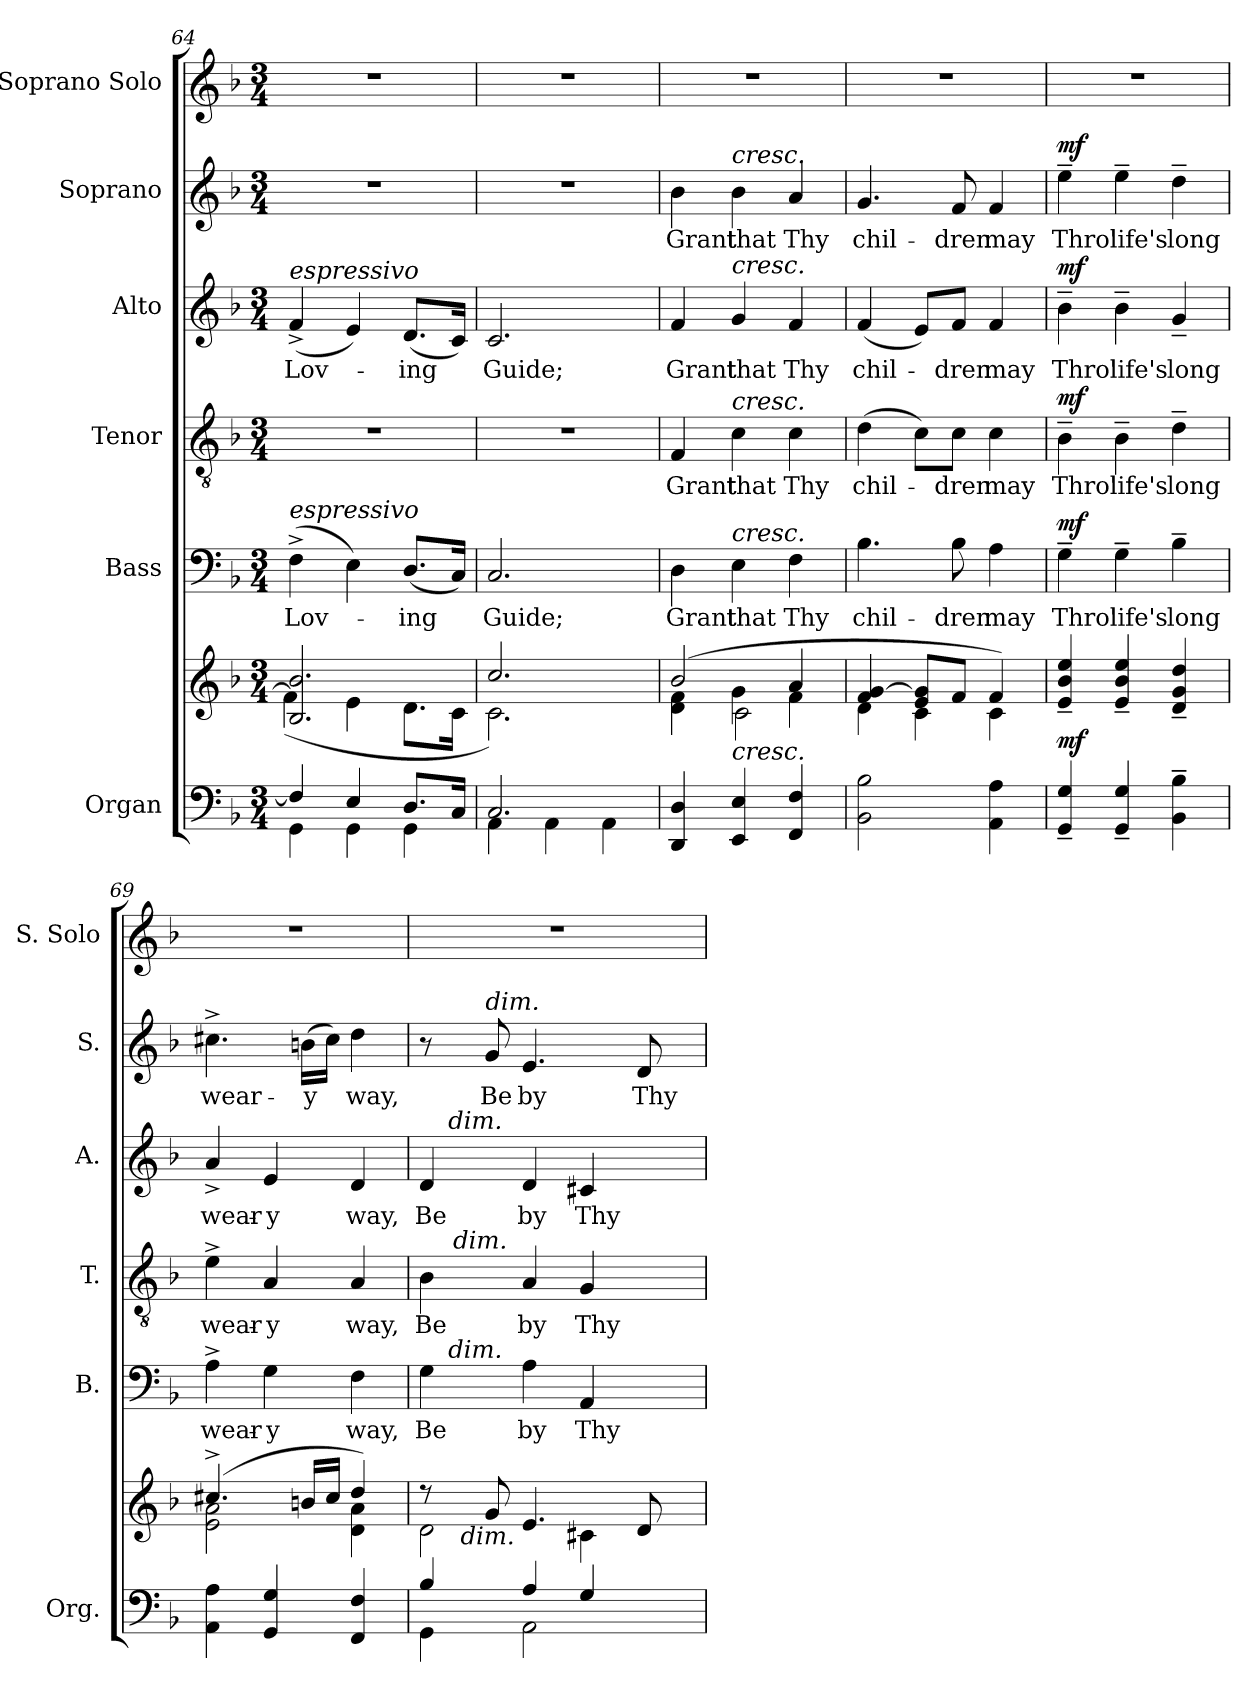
**kern	**kern	**dynam	**kern	**text	**dynam	**kern	**text	**dynam	**kern	**text	**dynam	**kern	**text	**dynam	**kern
*part6	*part6	*part6	*part5	*part5	*part5	*part4	*part4	*part4	*part3	*part3	*part3	*part2	*part2	*part2	*part1
*staff7	*staff6	*staff6/7	*staff5	*staff5	*staff5	*staff4	*staff4	*staff4	*staff3	*staff3	*staff3	*staff2	*staff2	*staff2	*staff1
*I"Organ	*	*	*I"Bass	*	*	*I"Tenor	*	*	*I"Alto	*	*	*I"Soprano	*	*	*I"Soprano Solo
*I'Org.	*	*	*I'B.	*	*	*I'T.	*	*	*I'A.	*	*	*I'S.	*	*	*I'S. Solo
*clefF4	*clefG2	*	*clefF4	*	*	*clefGv2	*	*	*clefG2	*	*	*clefG2	*	*	*clefG2
*	*	*	*	*	*	*ITrd7c12	*	*	*	*	*	*	*	*	*
*k[b-]	*k[b-]	*	*k[b-]	*	*	*k[b-]	*	*	*k[b-]	*	*	*k[b-]	*	*	*k[b-]
*F:	*F:	*	*F:	*	*	*F:	*	*	*F:	*	*	*F:	*	*	*F:
*M3/4	*M3/4	*	*M3/4	*	*	*M3/4	*	*	*M3/4	*	*	*M3/4	*	*	*M3/4
=64	=64	=64	=64	=64	=64	=64	=64	=64	=64	=64	=64	=64	=64	=64	=64
*^	*^	*	*	*	*	*	*	*	*	*	*	*	*	*	*
!	!	!	!	!	!	!LO:LY:b:color=#000000	!	!LO:N:vis=1	!	!	!	!	!	!	!	!	!
!	!	!	!	!	!	!	!	!	!	!	!LO:TX:a:i:t=espressivo	!	!	!	!	!	!
!	!	!	!	!	!LO:TX:a:i:t=espressivo	!	!	!	!	!	!	!	!	!	!	!	!
!	!	!	!	!	!	!	!	!	!	!	!	!LO:LY:b:color=#000000	!	!LO:N:vis=1	!	!	!LO:N:vis=1
4Fi/]	4GGi\	2.B-i/ 2.b-i	(4fi\]	.	(4F^i\	Lov-	.	2.r	.	.	(4f^i/	Lov-	.	2.r	.	.	2.r
4Ei/	4GGi\	.	4ei\	.	4Ei\)	.	.	.	.	.	4ei/)	.	.	.	.	.	.
!	!	!	!	!	!	!LO:LY:b:color=#000000	!	!	!	!	!	!	!	!	!	!	!
!	!	!	!	!	!	!	!	!	!	!	!	!LO:LY:b:color=#000000	!	!	!	!	!
8.Di/L	4GGi\	.	8.di\L	.	(8.Di/L	-ing	.	.	.	.	(8.di/L	-ing	.	.	.	.	.
16Ci/Jk	.	.	16ci\Jk	.	16Ci/Jk)	.	.	.	.	.	16ci/Jk)	.	.	.	.	.	.
=65	=65	=65	=65	=65	=65	=65	=65	=65	=65	=65	=65	=65	=65	=65	=65	=65	=65
!	!	!	!	!	!	!LO:LY:b:color=#000000	!	!LO:N:vis=1	!	!	!	!	!	!	!	!	!
!	!	!	!	!	!	!	!	!	!	!	!	!LO:LY:b:color=#000000	!	!LO:N:vis=1	!	!	!LO:N:vis=1
2.Ci/	4AAi\	2.cci/	2.ci\)	.	2.Ci/	Guide;	.	2.r	.	.	2.ci/	Guide;	.	2.r	.	.	2.r
.	4AAi\	.	.	.	.	.	.	.	.	.	.	.	.	.	.	.	.
.	4AAi\	.	.	.	.	.	.	.	.	.	.	.	.	.	.	.	.
*v	*v	*	*	*	*	*	*	*	*	*	*	*	*	*	*	*	*
=66	=66	=66	=66	=66	=66	=66	=66	=66	=66	=66	=66	=66	=66	=66	=66	=66
*	*	*^	*	*	*	*	*	*	*	*	*	*	*	*	*	*
*^	*	*	*	*	*	*	*	*	*	*	*	*	*	*	*	*	*
!	!	!	!	!	!	!	!LO:LY:b:color=#000000	!	!	!	!	!	!	!	!	!	!	!
*v	*v	*	*	*	*	*	*	*	*	*	*	*	*	*	*	*	*	*
*^	*	*	*	*	*	*	*	*	*	*	*	*	*	*	*	*	*
!	!	!	!	!	!	!	!	!	!	!LO:LY:b:color=#000000	!	!	!	!	!	!	!	!
*v	*v	*	*	*	*	*	*	*	*	*	*	*	*	*	*	*	*	*
*^	*	*	*	*	*	*	*	*	*	*	*	*	*	*	*	*	*
!	!	!	!	!	!	!	!	!	!	!	!	!	!LO:LY:b:color=#000000	!	!	!	!	!
*v	*v	*	*	*	*	*	*	*	*	*	*	*	*	*	*	*	*	*
*^	*	*	*	*	*	*	*	*	*	*	*	*	*	*	*	*	*
!	!	!	!	!	!	!	!	!	!	!	!	!	!	!	!	!LO:LY:b:color=#000000	!	!LO:N:vis=1
*v	*v	*	*	*	*	*	*	*	*	*	*	*	*	*	*	*	*	*
4DDi/ 4Di	(2b-i/	4di\ 4fi	4ryy	.	4Di\	Grant	.	4FFi/	Grant	.	4fi/	Grant	.	4b-i\	Grant	.	2.r
!	!	!	!	!	!	!LO:LY:b:color=#000000	!	!	!	!	!	!	!	!	!	!	!
!	!	!	!	!	!	!	!	!	!LO:LY:b:color=#000000	!	!	!	!	!	!	!	!
!	!	!	!	!	!	!	!	!	!	!	!	!LO:LY:b:color=#000000	!	!	!	!	!
!	!	!	!	!	!	!	!	!	!	!	!	!	!	!LO:TX:a:i:t=cresc.	!	!	!
!	!	!	!	!	!	!	!	!	!	!	!LO:TX:a:i:t=cresc.	!	!	!	!	!	!
!	!	!	!	!	!	!	!	!LO:TX:a:i:t=cresc.	!	!	!	!	!	!	!	!	!
!	!	!	!	!	!LO:TX:a:i:t=cresc.	!	!	!	!	!	!	!	!	!	!	!	!
!	!	!LO:TX:b:i:t=cresc.	!	!	!	!	!	!	!	!	!	!	!	!	!	!	!
!	!	!	!	!	!	!	!	!	!	!	!	!	!	!	!LO:LY:b:color=#000000	!	!
4EEi/ 4Ei	.	4gi\	2ci\	.	4Ei\	that	.	4Ci\	that	.	4gi/	that	.	4b-i\	that	.	.
!	!	!	!	!	!	!LO:LY:b:color=#000000	!	!	!	!	!	!	!	!	!	!	!
!	!	!	!	!	!	!	!	!	!LO:LY:b:color=#000000	!	!	!	!	!	!	!	!
!	!	!	!	!	!	!	!	!	!	!	!	!LO:LY:b:color=#000000	!	!	!	!	!
!	!	!	!	!	!	!	!	!	!	!	!	!	!	!	!LO:LY:b:color=#000000	!	!
4FFi/ 4Fi	4ai/	4fi\	.	.	4Fi\	Thy	.	4Ci\	Thy	.	4fi/	Thy	.	4ai/	Thy	.	.
*	*	*v	*v	*	*	*	*	*	*	*	*	*	*	*	*	*	*
=67	=67	=67	=67	=67	=67	=67	=67	=67	=67	=67	=67	=67	=67	=67	=67	=67
!	!	!	!	!	!LO:LY:b:color=#000000	!	!	!	!	!	!	!	!	!	!	!
!	!	!	!	!	!	!	!	!LO:LY:b:color=#000000	!	!	!	!	!	!	!	!
!	!	!	!	!	!	!	!	!	!	!	!LO:LY:b:color=#000000	!	!	!	!	!
!	!	!	!	!	!	!	!	!	!	!	!	!	!	!LO:LY:b:color=#000000	!	!LO:N:vis=1
2BB-i\ 2B-i	4fi/ [>4gi	4di\	.	4.B-i\	chil-	.	(4Di\	chil-	.	(4fi/	chil-	.	4.gi/	chil-	.	2.r
.	8ei/ 8gi]L	4ci\	.	.	.	.	8Ci\L)	.	.	8ei/L)	.	.	.	.	.	.
!	!	!	!	!	!LO:LY:b:color=#000000	!	!	!	!	!	!	!	!	!	!	!
!	!	!	!	!	!	!	!	!LO:LY:b:color=#000000	!	!	!	!	!	!	!	!
!	!	!	!	!	!	!	!	!	!	!	!LO:LY:b:color=#000000	!	!	!	!	!
!	!	!	!	!	!	!	!	!	!	!	!	!	!	!LO:LY:b:color=#000000	!	!
.	8fi/J	.	.	8B-i\	-dren	.	8Ci\J	-dren	.	8fi/J	-dren	.	8fi/	-dren	.	.
!	!	!	!	!	!LO:LY:b:color=#000000	!	!	!	!	!	!	!	!	!	!	!
!	!	!	!	!	!	!	!	!LO:LY:b:color=#000000	!	!	!	!	!	!	!	!
!	!	!	!	!	!	!	!	!	!	!	!LO:LY:b:color=#000000	!	!	!	!	!
!	!	!	!	!	!	!	!	!	!	!	!	!	!	!LO:LY:b:color=#000000	!	!
4AAi\ 4Ai	4fi/)	4ci\	.	4Ai\	may	.	4Ci\	may	.	4fi/	may	.	4fi/	may	.	.
*	*v	*v	*	*	*	*	*	*	*	*	*	*	*	*	*	*
!!LO:LB:g=z
=68	=68	=68	=68	=68	=68	=68	=68	=68	=68	=68	=68	=68	=68	=68	=68
*	*^	*	*	*	*	*	*	*	*	*	*	*	*	*	*
!	!	!	!	!	!LO:LY:b:color=#000000	!	!	!	!	!	!	!	!	!	!	!
*	*v	*v	*	*	*	*	*	*	*	*	*	*	*	*	*	*
*	*^	*	*	*	*	*	*	*	*	*	*	*	*	*	*
!	!	!	!	!	!	!	!	!LO:LY:b:color=#000000	!	!	!	!	!	!	!	!
*	*v	*v	*	*	*	*	*	*	*	*	*	*	*	*	*	*
*	*^	*	*	*	*	*	*	*	*	*	*	*	*	*	*
!	!	!	!	!	!	!	!	!	!	!	!LO:LY:b:color=#000000	!	!	!	!	!
*	*v	*v	*	*	*	*	*	*	*	*	*	*	*	*	*	*
*	*^	*	*	*	*	*	*	*	*	*	*	*	*	*	*
!	!	!	!	!	!	!	!	!	!	!	!	!	!	!LO:LY:b:color=#000000	!	!LO:N:vis=1
*	*v	*v	*	*	*	*	*	*	*	*	*	*	*	*	*	*
4GGi/~ 4Gi~	4ei/~ 4b-i~ 4eei~	mf	4G~i\	Thro'	mf	4BB-~i\	Thro'	mf	4b-~i\	Thro'	mf	4ee~i\	Thro'	mf	2.r
!	!	!	!	!LO:LY:b:color=#000000	!	!	!	!	!	!	!	!	!	!	!
!	!	!	!	!	!	!	!LO:LY:b:color=#000000	!	!	!	!	!	!	!	!
!	!	!	!	!	!	!	!	!	!	!LO:LY:b:color=#000000	!	!	!	!	!
!	!	!	!	!	!	!	!	!	!	!	!	!	!LO:LY:b:color=#000000	!	!
4GGi/~ 4Gi~	4ei/~ 4b-i~ 4eei~	.	4G~i\	life's	.	4BB-~i\	life's	.	4b-~i\	life's	.	4ee~i\	life's	.	.
!	!	!	!	!LO:LY:b:color=#000000	!	!	!	!	!	!	!	!	!	!	!
!	!	!	!	!	!	!	!LO:LY:b:color=#000000	!	!	!	!	!	!	!	!
!	!	!	!	!	!	!	!	!	!	!LO:LY:b:color=#000000	!	!	!	!	!
!	!	!	!	!	!	!	!	!	!	!	!	!	!LO:LY:b:color=#000000	!	!
4BB-i\~ 4B-i~	4di/~ 4gi~ 4ddi~	.	4B-~i\	long	.	4D~i\	long	.	4g~i/	long	.	4dd~i\	long	.	.
=69	=69	=69	=69	=69	=69	=69	=69	=69	=69	=69	=69	=69	=69	=69	=69
*	*^	*	*	*	*	*	*	*	*	*	*	*	*	*	*
!	!	!	!	!	!LO:LY:b:color=#000000	!	!	!	!	!	!	!	!	!	!	!
!	!	!	!	!	!	!	!	!LO:LY:b:color=#000000	!	!	!	!	!	!	!	!
!	!	!	!	!	!	!	!	!	!	!	!LO:LY:b:color=#000000	!	!	!	!	!
!	!	!	!	!	!	!	!	!	!	!	!	!	!	!LO:LY:b:color=#000000	!	!LO:N:vis=1
4AAi\ 4Ai	(4.cc#X^i/	2ei\ 2ai	.	4A^i\	wear-	.	4E^i\	wear-	.	4a^i/	wear-	.	4.cc#X^i\	wear-	.	2.r
!	!	!	!	!	!LO:LY:b:color=#000000	!	!	!	!	!	!	!	!	!	!	!
!	!	!	!	!	!	!	!	!LO:LY:b:color=#000000	!	!	!	!	!	!	!	!
!	!	!	!	!	!	!	!	!	!	!	!LO:LY:b:color=#000000	!	!	!	!	!
4GGi/ 4Gi	.	.	.	4Gi\	-y	.	4AAi/	-y	.	4ei/	-y	.	.	.	.	.
!	!	!	!	!	!	!	!	!	!	!	!	!	!	!LO:LY:b:color=#000000	!	!
.	16bni/LL	.	.	.	.	.	.	.	.	.	.	.	(16bni\LL	-y	.	.
.	16cc#i/JJ	.	.	.	.	.	.	.	.	.	.	.	16cc#i\JJ)	.	.	.
!	!	!	!	!	!LO:LY:b:color=#000000	!	!	!	!	!	!	!	!	!	!	!
!	!	!	!	!	!	!	!	!LO:LY:b:color=#000000	!	!	!	!	!	!	!	!
!	!	!	!	!	!	!	!	!	!	!	!LO:LY:b:color=#000000	!	!	!	!	!
!	!	!	!	!	!	!	!	!	!	!	!	!	!	!LO:LY:b:color=#000000	!	!
4FFi/ 4Fi	4ddi/)	4di\ 4ai	.	4Fi\	way,	.	4AAi/	way,	.	4di/	way,	.	4ddi\	way,	.	.
=70	=70	=70	=70	=70	=70	=70	=70	=70	=70	=70	=70	=70	=70	=70	=70	=70
*^	*	*	*	*	*	*	*	*	*	*	*	*	*	*	*	*
!	!	!	!	!	!	!LO:LY:b:color=#000000	!	!	!	!	!	!	!	!	!	!	!
!	!	!	!	!	!	!	!	!	!LO:LY:b:color=#000000	!	!	!	!	!	!	!	!
!	!	!	!	!	!	!	!	!	!	!	!	!LO:LY:b:color=#000000	!	!	!	!	!LO:N:vis=1
*	*	*	*^	*	*^	*	*	*^	*	*	*^	*	*	*	*	*	*
4B-i/	4GGi\	8r	2di\	32ryy	.	4Gi\	32ryy	Be	.	4BB-i\	32ryy	Be	.	4di/	32ryy	Be	.	8r	.	.	2.r
.	.	.	.	64ryy	.	.	64ryy	.	.	.	64ryy	.	.	.	64ryy	.	.	.	.	.	.
.	.	.	.	128...ryy	.	.	1024ryy	.	.	.	256ryy	.	.	.	1024ryy	.	.	.	.	.	.
!	!	!	!	!	!	!	!	!	!	!	!	!	!	!	!LO:TX:a:i:t=dim.	!	!	!	!	!	!
!	!	!	!	!	!	!	!LO:TX:a:i:t=dim.	!	!	!	!	!	!	!	!	!	!	!	!	!	!
.	.	.	.	.	.	.	2ryy	.	.	.	.	.	.	.	2ryy	.	.	.	.	.	.
.	.	.	.	.	.	.	.	.	.	.	1024ryy	.	.	.	.	.	.	.	.	.	.
!	!	!	!	!	!	!	!	!	!	!	!LO:TX:a:i:t=dim.	!	!	!	!	!	!	!	!	!	!
.	.	.	.	.	.	.	.	.	.	.	2ryy	.	.	.	.	.	.	.	.	.	.
!	!	!	!	!LO:TX:b:i:t=dim.	!	!	!	!	!	!	!	!	!	!	!	!	!	!	!	!	!
.	.	.	.	2ryy	.	.	.	.	.	.	.	.	.	.	.	.	.	.	.	.	.
!	!	!	!	!	!	!	!	!	!	!	!	!	!	!	!	!	!	!LO:TX:a:i:t=dim.	!	!	!
!	!	!	!	!	!	!	!	!	!	!	!	!	!	!	!	!	!	!	!LO:LY:b:color=#000000	!	!
.	.	8gi/	.	.	.	.	.	.	.	.	.	.	.	.	.	.	.	8gi/	Be	.	.
!	!	!	!	!	!	!	!	!LO:LY:b:color=#000000	!	!	!	!	!	!	!	!	!	!	!	!	!
!	!	!	!	!	!	!	!	!	!	!	!	!LO:LY:b:color=#000000	!	!	!	!	!	!	!	!	!
!	!	!	!	!	!	!	!	!	!	!	!	!	!	!	!	!LO:LY:b:color=#000000	!	!	!	!	!
!	!	!	!	!	!	!	!	!	!	!	!	!	!	!	!	!	!	!	!LO:LY:b:color=#000000	!	!
4Ai/	2AAi\	4.ei/	.	.	.	4Ai\	.	by	.	4AAi/	.	by	.	4di/	.	by	.	4.ei/	by	.	.
!	!	!	!	!	!	!	!	!LO:LY:b:color=#000000	!	!	!	!	!	!	!	!	!	!	!	!	!
!	!	!	!	!	!	!	!	!	!	!	!	!LO:LY:b:color=#000000	!	!	!	!	!	!	!	!	!
!	!	!	!	!	!	!	!	!	!	!	!	!	!	!	!	!LO:LY:b:color=#000000	!	!	!	!	!
4Gi/	.	.	4c#Xi\	.	.	4AAi/	.	Thy	.	4GGi/	.	Thy	.	4c#Xi/	.	Thy	.	.	.	.	.
.	.	.	.	.	.	.	8ryy	.	.	.	.	.	.	.	8ryy	.	.	.	.	.	.
.	.	.	.	.	.	.	.	.	.	.	8ryy	.	.	.	.	.	.	.	.	.	.
.	.	.	.	8ryy	.	.	.	.	.	.	.	.	.	.	.	.	.	.	.	.	.
!	!	!	!	!	!	!	!	!	!	!	!	!	!	!	!	!	!	!	!LO:LY:b:color=#000000	!	!
.	.	8di/	.	.	.	.	.	.	.	.	.	.	.	.	.	.	.	8di/	Thy	.	.
.	.	.	.	.	.	.	16ryy	.	.	.	.	.	.	.	16ryy	.	.	.	.	.	.
.	.	.	.	.	.	.	.	.	.	.	16ryy	.	.	.	.	.	.	.	.	.	.
.	.	.	.	16ryy	.	.	.	.	.	.	.	.	.	.	.	.	.	.	.	.	.
.	.	.	.	.	.	.	128...ryy	.	.	.	.	.	.	.	128...ryy	.	.	.	.	.	.
.	.	.	.	.	.	.	.	.	.	.	128ryy	.	.	.	.	.	.	.	.	.	.
.	.	.	.	.	.	.	.	.	.	.	512.ryy	.	.	.	.	.	.	.	.	.	.
.	.	.	.	1024ryy	.	.	.	.	.	.	.	.	.	.	.	.	.	.	.	.	.
*v	*v	*	*	*	*	*v	*v	*	*	*v	*v	*	*	*v	*v	*	*	*	*	*	*
*	*v	*v	*v	*	*	*	*	*	*	*	*	*	*	*	*	*	*
=	=	=	=	=	=	=	=	=	=	=	=	=	=	=	=
*-	*-	*-	*-	*-	*-	*-	*-	*-	*-	*-	*-	*-	*-	*-	*-
